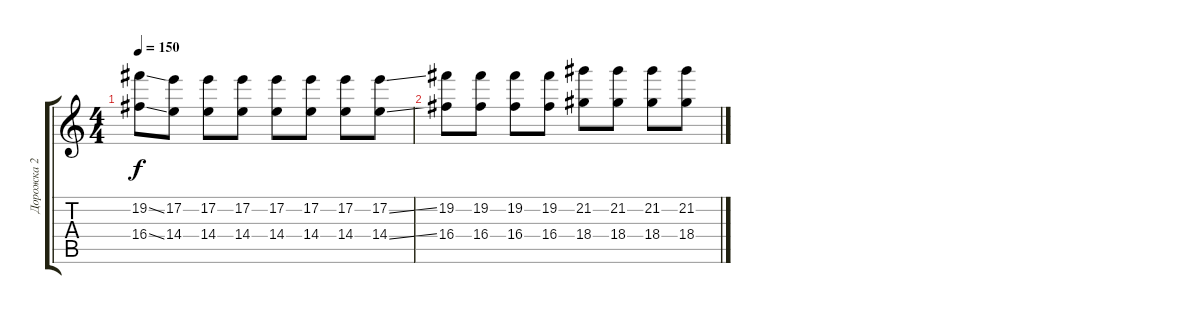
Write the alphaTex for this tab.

\track ("Дорожка 2" "Дорожка 2") {instrument overdrivenguitar}
\staff {score tabs}
\tuning (E4 B3 G3 D3 A2 E2) {hide}
\ts (4 4)
\tempo 150
\clef g2
\ks c
(19.2{ss} 16.4{ss}).8{dy f} (17.2 14.4).8 (17.2 14.4).8 (17.2 14.4).8 (17.2 14.4).8 (17.2 14.4).8 (17.2 14.4).8 (17.2{ss} 14.4{ss}).8 |
(19.2 16.4).8 (19.2 16.4).8 (19.2 16.4).8 (19.2 16.4).8 (21.2 18.4).8 (21.2 18.4).8 (21.2 18.4).8 (21.2 18.4).8
